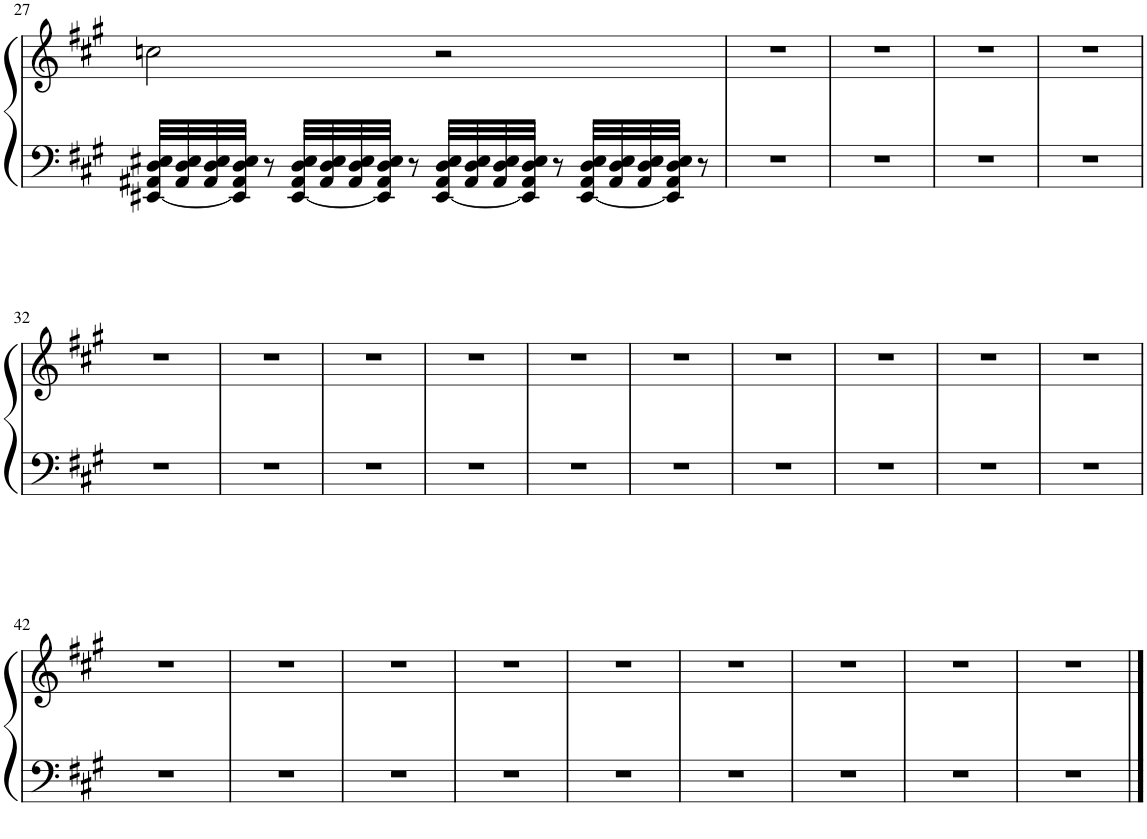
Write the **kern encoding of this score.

**kern	**kern
*part1	*part1
*staff2	*staff1
*I"Piano	*
*I'Pno.	*
!!LO:PB:g=z
*clefF4	*clefG2
*k[f#c#g#]	*k[f#c#g#]
*M4/4	*M4/4
=27	=27
[32EE#X/ 32AA#X/ 32D/ 32E#X/LLL	2ccn\
32AA#/ 32D/ 32E#/	.
32AA#/ 32D/ 32E#/	.
32EE#/] 32AA#/ 32D/ 32E#/JJJ	.
8r	.
[32EE#/ 32AA#/ 32D/ 32E#/LLL	.
32AA#/ 32D/ 32E#/	.
32AA#/ 32D/ 32E#/	.
32EE#/] 32AA#/ 32D/ 32E#/JJJ	.
8r	.
[32EE#/ 32AA#/ 32D/ 32E#/LLL	2r
32AA#/ 32D/ 32E#/	.
32AA#/ 32D/ 32E#/	.
32EE#/] 32AA#/ 32D/ 32E#/JJJ	.
8r	.
[32EE#/ 32AA#/ 32D/ 32E#/LLL	.
32AA#/ 32D/ 32E#/	.
32AA#/ 32D/ 32E#/	.
32EE#/] 32AA#/ 32D/ 32E#/JJJ	.
8r	.
=28	=28
1r	1r
=29	=29
1r	1r
=30	=30
1r	1r
=31	=31
1r	1r
!!LO:LB:g=z
=32	=32
1r	1r
=33	=33
1r	1r
=34	=34
1r	1r
=35	=35
1r	1r
=36	=36
1r	1r
=37	=37
1r	1r
=38	=38
1r	1r
=39	=39
1r	1r
=40	=40
1r	1r
=41	=41
1r	1r
!!LO:LB:g=z
=42	=42
1r	1r
=43	=43
1r	1r
=44	=44
1r	1r
=45	=45
1r	1r
=46	=46
1r	1r
=47	=47
1r	1r
=48	=48
1r	1r
=49	=49
1r	1r
=50	=50
1r	1r
==	==
*-	*-
